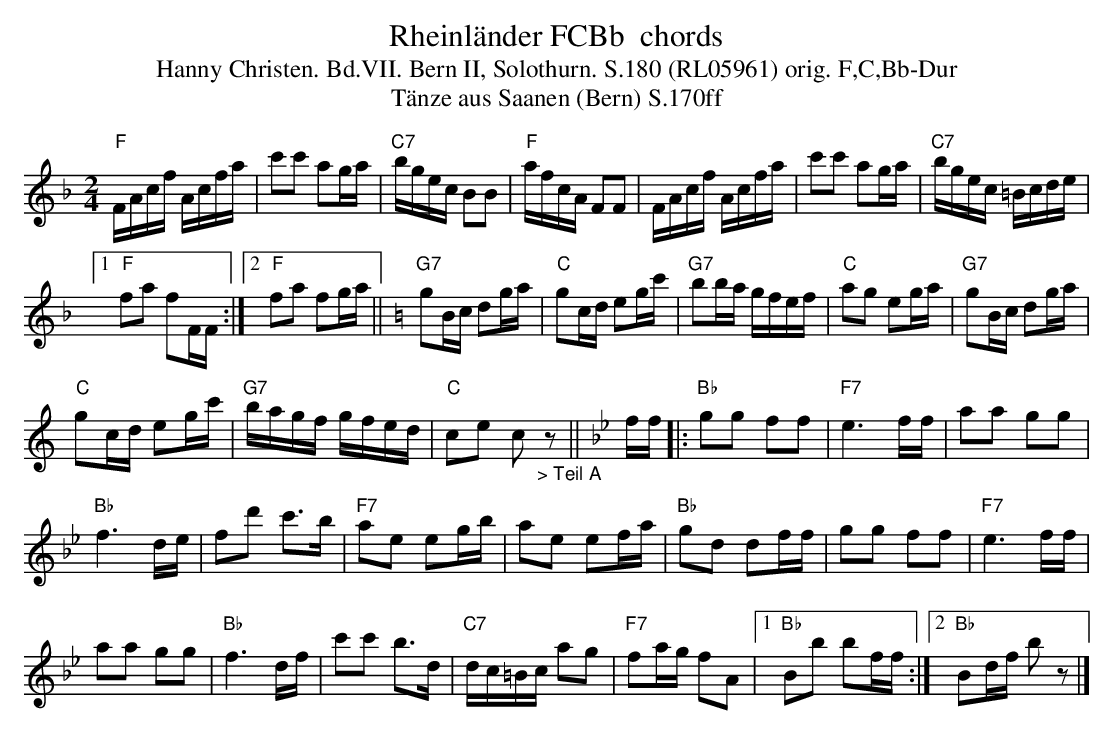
X:1
T: Rheinl\"ander FCBb  chords
T:Hanny Christen. Bd.VII. Bern II, Solothurn. S.180 (RL05961) orig. F,C,Bb-Dur
T: T\"anze aus Saanen (Bern) S.170ff
M:2/4
L:1/16
K:F %%MIDI gchordon
"F"FAcf Acfa | c'2c'2 a2ga | "C7"bgec B2B2 | "F"afcA F2F2 | FAcf Acfa | c'2c'2 a2ga | "C7"bgec =Bcde |1
"F"f2a2 f2FF :|2 "F"f2a2 f2ga || [K:C] "G7"g2Bc d2ga | "C"g2cd e2gc' | "G7"b2ba gfef | "C"a2g2 e2ga | "G7"g2Bc d2ga |
"C"g2cd e2gc' | "G7"bagf gfed | "C"c2e2 c2"_> Teil A"z2 || [K:Bb] [L:1/8] f/f/ |: "Bb"gg ff | "F7"e3f/f/ | aa gg |
"Bb"f3d/e/ | fd' c'>b | "F7"ae eg/b/ | ae ef/a/ | "Bb"gd df/f/ | gg ff | "F7"e3f/f/ |
aa gg | "Bb"f3d/f/ | c'c' b>d | "C7"d/c/=B/c/ ag | "F7"fa/g/ fA |1 "Bb"Bb bf/f/ :|2 "Bb"Bd/f/ bz |]
